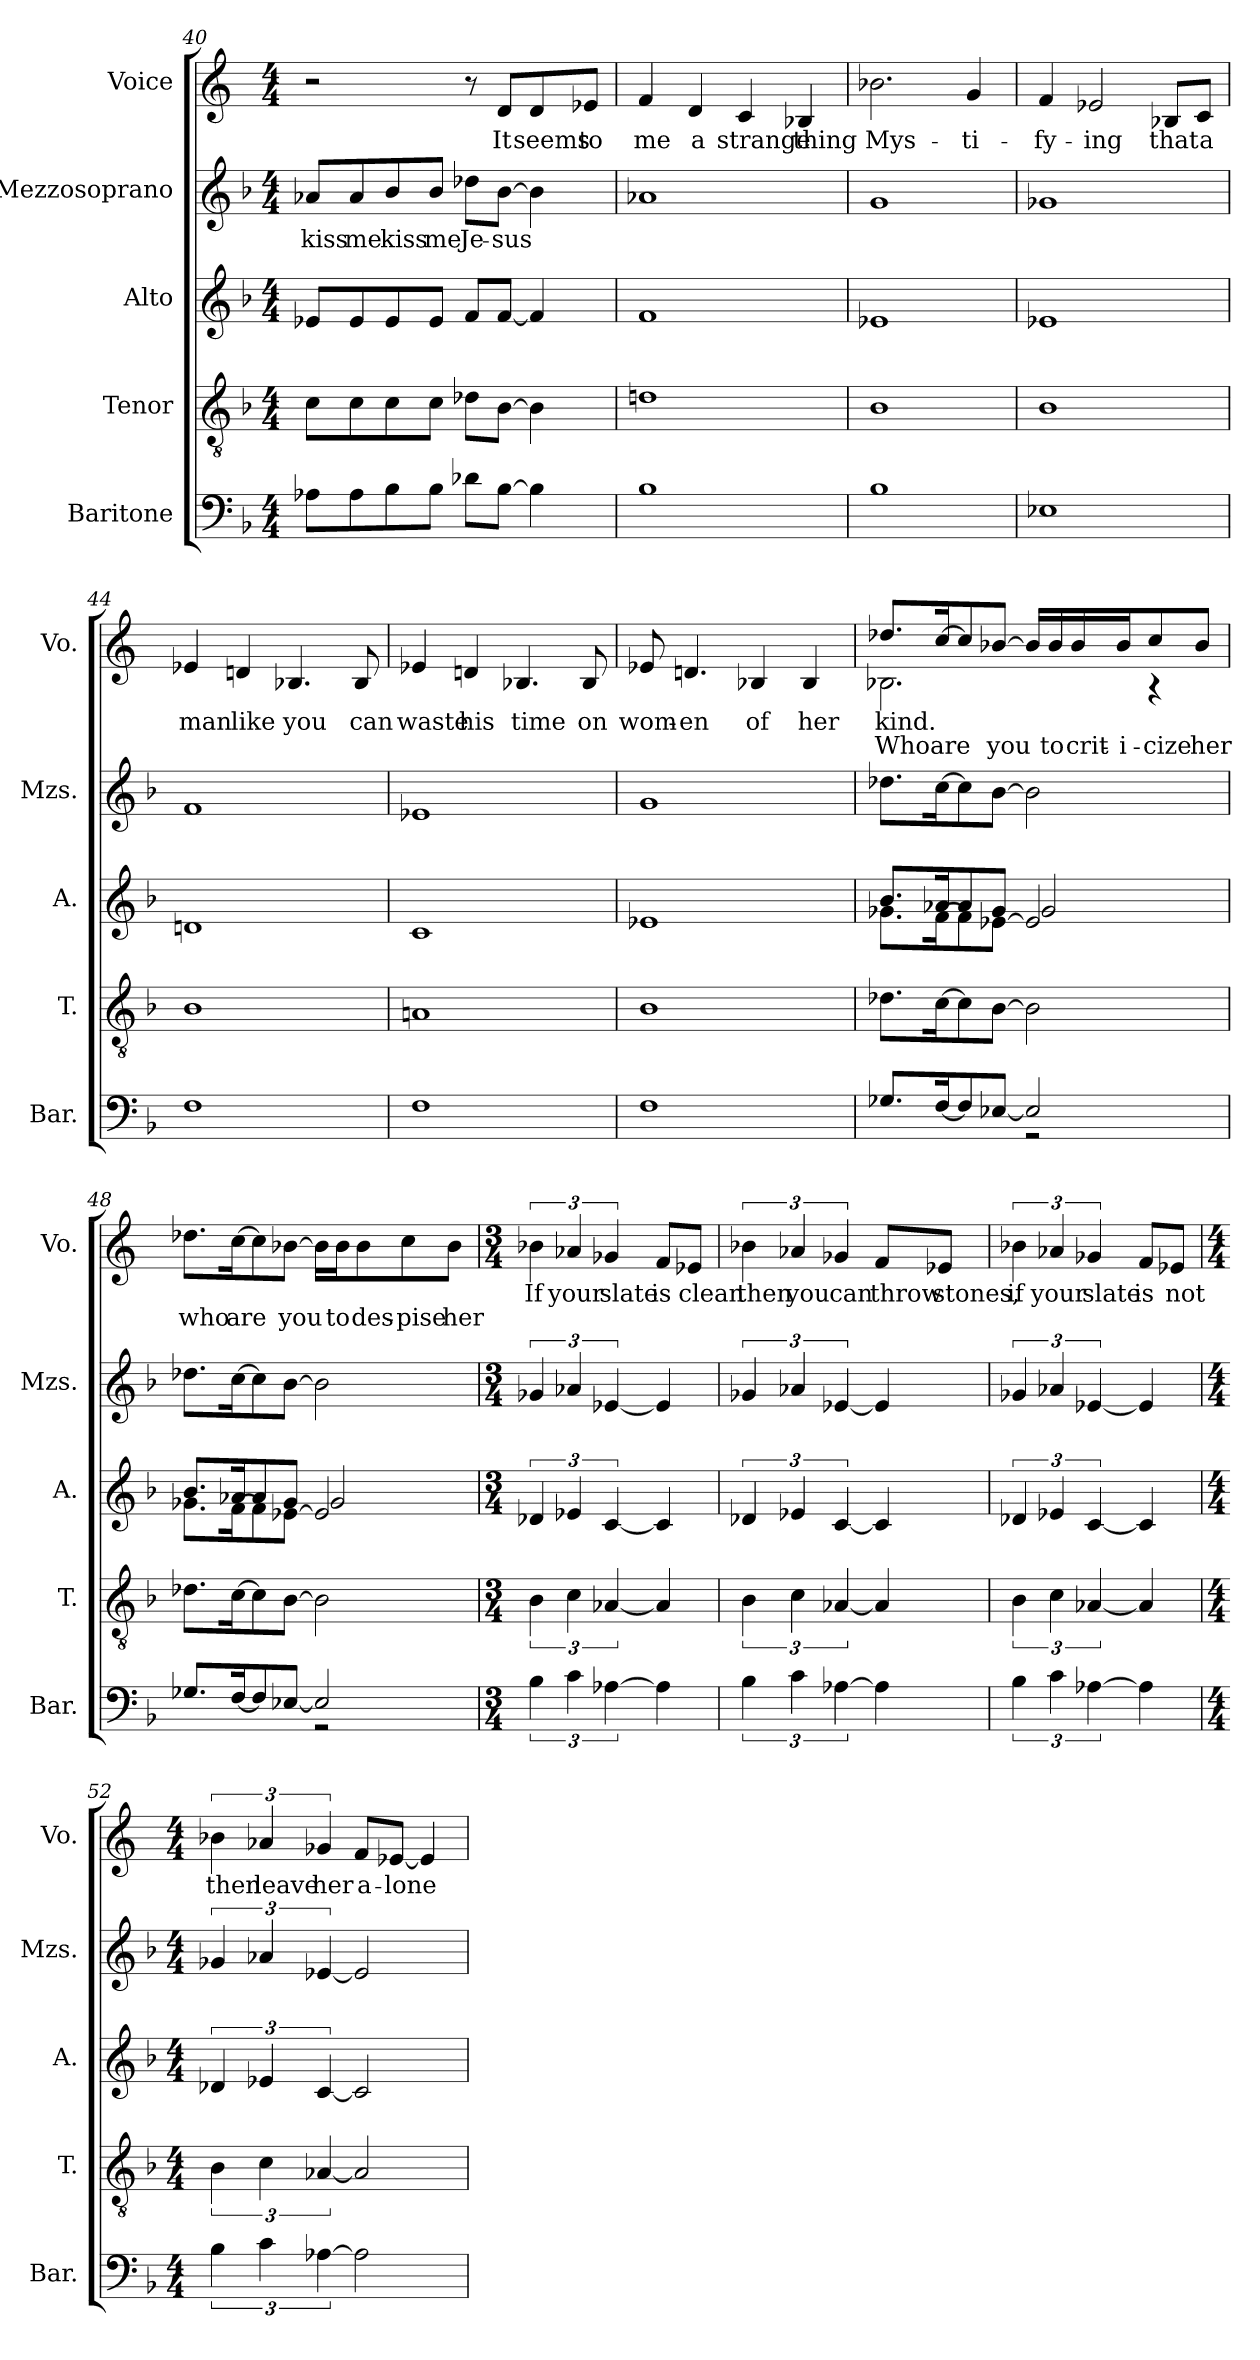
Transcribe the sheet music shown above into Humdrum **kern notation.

**kern	**kern	**kern	**kern	**text	**kern	**text	**text
*part5	*part4	*part3	*part2	*part2	*part1	*part1	*part1
*staff5	*staff4	*staff3	*staff2	*staff2	*staff1	*staff1	*staff1
*I"Baritone	*I"Tenor	*I"Alto	*I"Mezzosoprano	*	*I"Voice	*	*
*I'Bar.	*I'T.	*I'A.	*I'Mzs.	*	*I'Vo.	*	*
*clefF4	*clefGv2	*clefG2	*clefG2	*	*clefG2	*	*
*k[b-]	*k[b-]	*k[b-]	*k[b-]	*	*k[]	*	*
*F:	*F:	*F:	*F:	*	*C:	*	*
*M4/4	*M4/4	*M4/4	*M4/4	*	*M4/4	*	*
=40	=40	=40	=40	=40	=40	=40	=40
8A-\L	8c\L	8e-/L	8a-/L	kiss	2r	.	.
8A-\	8c\	8e-/	8a-/	me	.	.	.
8B-\	8c\	8e-/	8b-/	kiss	.	.	.
8B-\J	8c\J	8e-/J	8b-/J	me	.	.	.
8d-\L	8d-\L	8f/L	8dd-\L	Je-	8r	.	.
[8B-\J	[8B-\J	[8f/J	[8b-\J	-sus	8d/L	It	.
4B-\]	4B-\]	4f/]	4b-\]	.	8d/	seems	.
.	.	.	.	.	8e-X/J	to	.
=41	=41	=41	=41	=41	=41	=41	=41
1B-	1dn	1f	1a-	.	4f/	me	.
.	.	.	.	.	4d/	a	.
.	.	.	.	.	4c/	strange	.
.	.	.	.	.	4B-X/	thing	.
=42	=42	=42	=42	=42	=42	=42	=42
1B-	1B-	1e-	1g	.	2.b-X\	Mys-	.
.	.	.	.	.	4g/	-ti-	.
=43	=43	=43	=43	=43	=43	=43	=43
1E-	1B-	1e-	1g-X	.	4f/	-fy-	.
.	.	.	.	.	2e-/	-ing	.
.	.	.	.	.	8B-/L	that	.
.	.	.	.	.	8c/J	a	.
!!LO:LB:g=z
=44	=44	=44	=44	=44	=44	=44	=44
1F	1B-	1dn	1f	.	4e-/	man	.
.	.	.	.	.	4dn/	like	.
.	.	.	.	.	4.B-/	you	.
.	.	.	.	.	8B-/	can	.
=45	=45	=45	=45	=45	=45	=45	=45
1F	1An	1c	1e-	.	4e-/	waste	.
.	.	.	.	.	4dn/	his	.
.	.	.	.	.	4.B-/	time	.
.	.	.	.	.	8B-/	on	.
=46	=46	=46	=46	=46	=46	=46	=46
1F	1B-	1e-	1g	.	8e-/	wom-	.
.	.	.	.	.	4.dn/	-en	.
.	.	.	.	.	4B-/	of	.
.	.	.	.	.	4B-/	her	.
=47	=47	=47	=47	=47	=47	=47	=47
*^	*	*^	*	*	*^	*	*
8.G-X/L	2ryy	8.d-\L	8.g-X\L	8.b-/L	8.dd-\L	.	8.dd-/L	2.B-\	kind.	Who
[16F/K	.	[16c\K	[16f\K	16a-/K	[16cc\K	.	[16cc/K	.	.	are
8F/]	.	8c\]	8f\]	8a-/	8cc\]	.	8cc/]	.	.	.
[8E-/J	.	[8B-\J	[8e-\J	8g-/J	[8b-\J	.	[8b-/J	.	.	you
2E-/]	2r	2B-\]	2e-/]	2g-/	2b-\]	.	16b-/LL]	.	.	.
.	.	.	.	.	.	.	16b-/	.	.	to
.	.	.	.	.	.	.	16b-/	.	.	crit-
.	.	.	.	.	.	.	16b-/J	.	.	-i-
.	.	.	.	.	.	.	8cc/	4r	.	-cize
.	.	.	.	.	.	.	8b-/J	.	.	her
*	*	*	*	*	*	*	*v	*v	*	*
!!LO:LB:g=z
=48	=48	=48	=48	=48	=48	=48	=48	=48	=48
8.G-X/L	2ryy	8.d-\L	8.g-X\L	8.b-/L	8.dd-\L	.	8.dd-\L	.	who
[16F/K	.	[16c\K	[16f\K	16a-/K	[16cc\K	.	[16cc\K	.	are
8F/]	.	8c\]	8f\]	8a-/	8cc\]	.	8cc\]	.	.
[8E-/J	.	[8B-\J	[8e-\J	8g-/J	[8b-\J	.	[8b-\J	.	you
2E-/]	2r	2B-\]	2e-/]	2g-/	2b-\]	.	16b-\LL]	.	.
.	.	.	.	.	.	.	16b-\J	.	to
.	.	.	.	.	.	.	8b-\	.	des-
.	.	.	.	.	.	.	8cc\	.	-pise
.	.	.	.	.	.	.	8b-\J	.	her
*v	*v	*	*v	*v	*	*	*	*	*
=49	=49	=49	=49	=49	=49	=49	=49
*M3/4	*M3/4	*M3/4	*M3/4	*	*M3/4	*	*
6B-\	6B-\	6d-/	6g-X/	.	6b-\	If	.
6c\	6c\	6e-/	6a-/	.	6a-/	your	.
[6A-\	[6A-/	[6c/	[6e-/	.	6g-/	slate	.
4A-\]	4A-/]	4c/]	4e-/]	.	8f/L	is	.
.	.	.	.	.	8e-/J	clean	.
=50	=50	=50	=50	=50	=50	=50	=50
6B-\	6B-\	6d-/	6g-X/	.	6b-\	then	.
6c\	6c\	6e-/	6a-/	.	6a-/	you	.
[6A-\	[6A-/	[6c/	[6e-/	.	6g-/	can	.
4A-\]	4A-/]	4c/]	4e-/]	.	8f/L	throw	.
.	.	.	.	.	8e-/J	stones,	.
=51	=51	=51	=51	=51	=51	=51	=51
6B-\	6B-\	6d-/	6g-X/	.	6b-\	if	.
6c\	6c\	6e-/	6a-/	.	6a-/	your	.
[6A-\	[6A-/	[6c/	[6e-/	.	6g-/	slate	.
4A-\]	4A-/]	4c/]	4e-/]	.	8f/L	is	.
.	.	.	.	.	8e-/J	not	.
!!LO:PB:g=z
=52	=52	=52	=52	=52	=52	=52	=52
*M4/4	*M4/4	*M4/4	*M4/4	*	*M4/4	*	*
6B-\	6B-\	6d-/	6g-X/	.	6b-\	then	.
6c\	6c\	6e-/	6a-/	.	6a-/	leave	.
[6A-\	[6A-/	[6c/	[6e-/	.	6g-/	her	.
2A-\]	2A-/]	2c/]	2e-/]	.	8f/L	a-	.
.	.	.	.	.	[8e-/J	-lone	.
.	.	.	.	.	4e-/]	.	.
=	=	=	=	=	=	=	=
*-	*-	*-	*-	*-	*-	*-	*-
